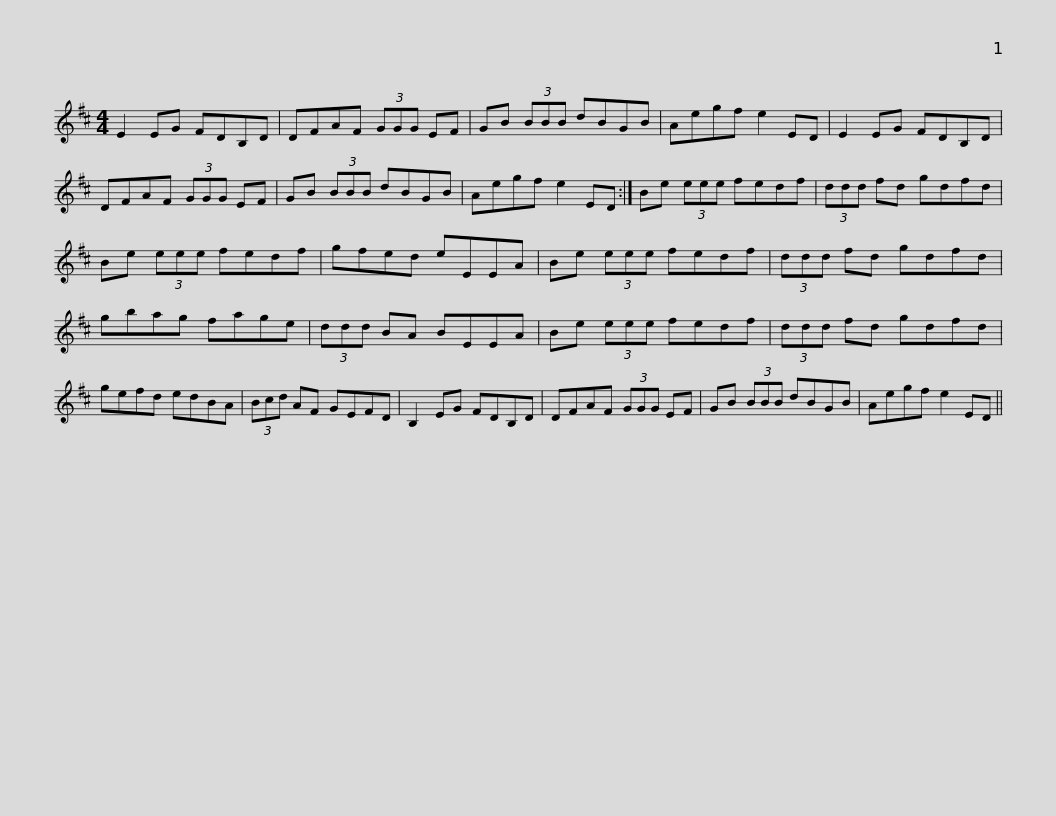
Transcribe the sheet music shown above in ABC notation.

X:1
L:1/8
M:4/4
I:linebreak $
K:D
V:1 treble
V:1
 E2 EG FDB,D | DFAF (3GGG EF | GB (3BBB dBGB | Aegf e2 ED | E2 EG FDB,D |$ %5
 DFAF (3GGG EF | GB (3BBB dBGB | Aegf e2 ED :| Be (3eee fedf | (3ddd fd gdfd |$ %10
 Be (3eee fedf | gfed eEEA | Be (3eee fedf | (3ddd fd gdfd | gbag fage |$ %15
 (3ddd BA BEEA | Be (3eee fedf | (3ddd fd gdfd | gefd edBA | (3Bcd AF GEFD |$ %20
 B,2 EG FDB,D | DFAF (3GGG EF | GB (3BBB dBGB | Aegf e2 ED || %24
